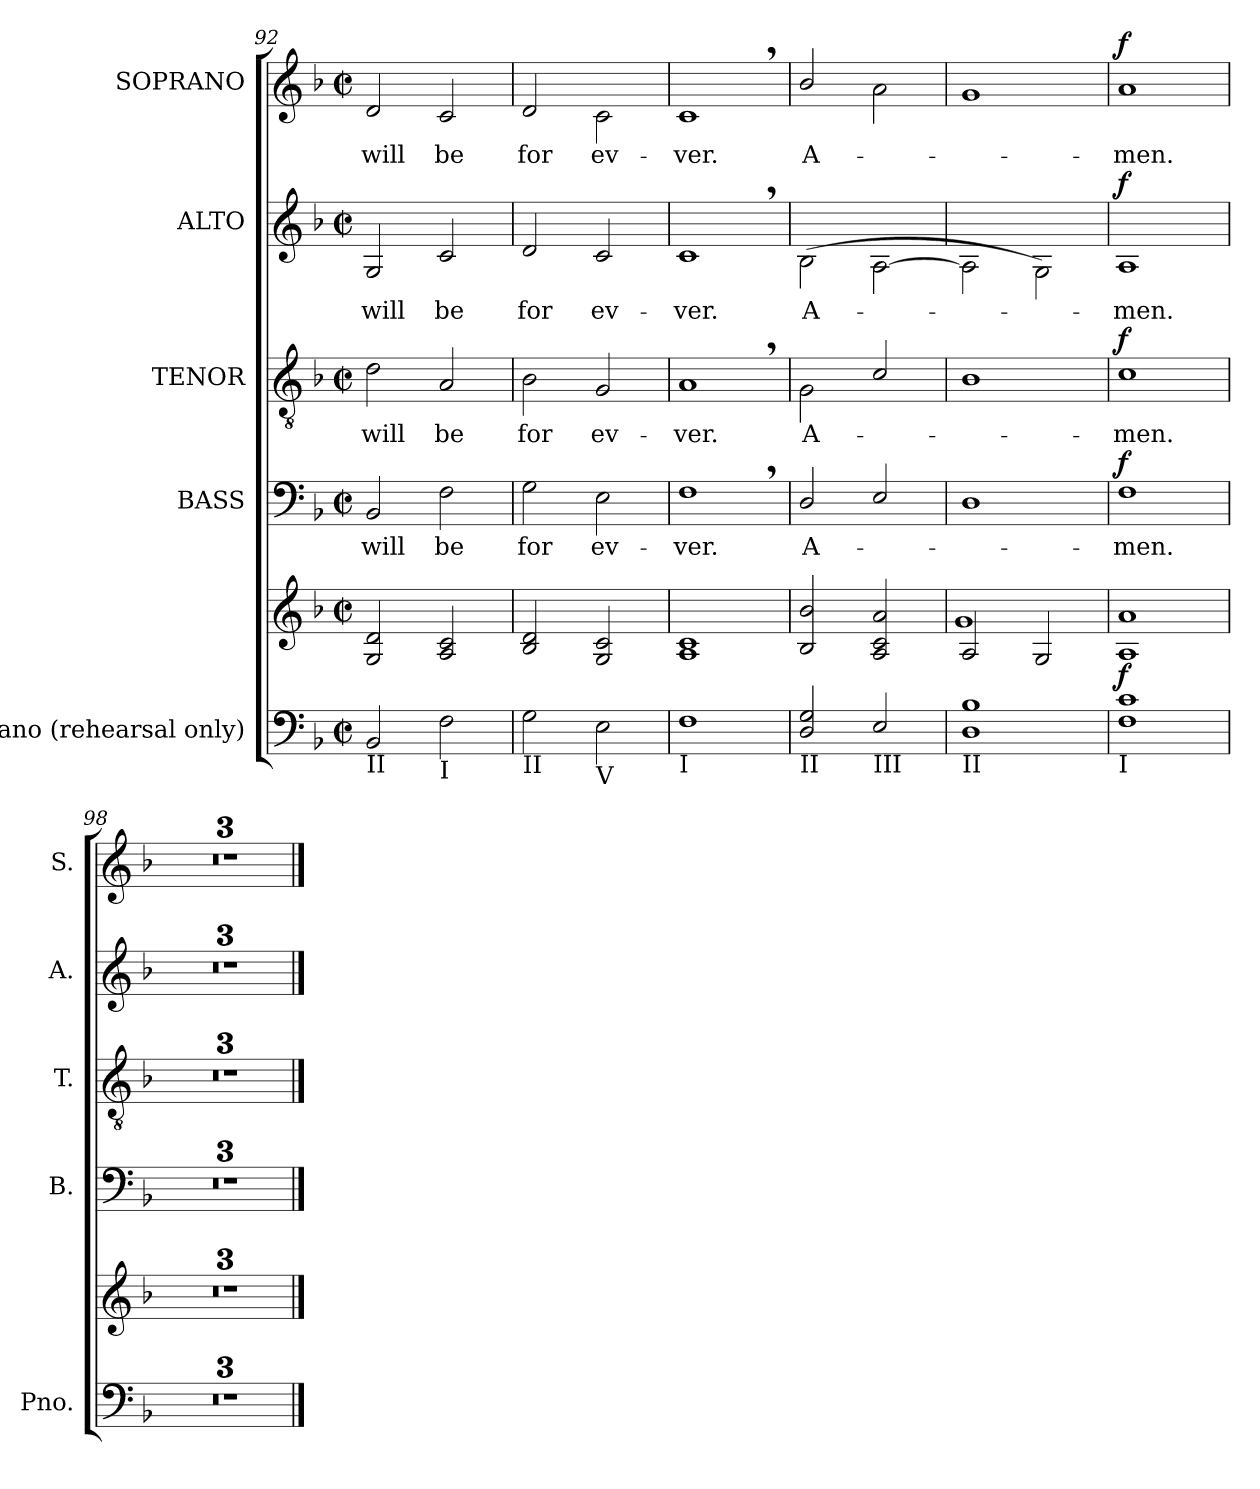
**kern	**kern	**dynam	**kern	**text	**dynam	**kern	**text	**dynam	**kern	**text	**dynam	**kern	**text	**dynam
*part5	*part5	*part5	*part4	*part4	*part4	*part3	*part3	*part3	*part2	*part2	*part2	*part1	*part1	*part1
*staff6	*staff5	*staff5/6	*staff4	*staff4	*staff4	*staff3	*staff3	*staff3	*staff2	*staff2	*staff2	*staff1	*staff1	*staff1
*I"Piano (rehearsal only)	*	*	*I"BASS	*	*	*I"TENOR	*	*	*I"ALTO	*	*	*I"SOPRANO	*	*
*I'Pno.	*	*	*I'B.	*	*	*I'T.	*	*	*I'A.	*	*	*I'S.	*	*
*clefF4	*clefG2	*	*clefF4	*	*	*clefGv2	*	*	*clefG2	*	*	*clefG2	*	*
*	*	*	*	*	*	*ITrd7c12	*	*	*	*	*	*	*	*
*k[b-]	*k[b-]	*	*k[b-]	*	*	*k[b-]	*	*	*k[b-]	*	*	*k[b-]	*	*
*F:	*F:	*	*F:	*	*	*F:	*	*	*F:	*	*	*F:	*	*
*M2/2	*M2/2	*	*M2/2	*	*	*M2/2	*	*	*M2/2	*	*	*M2/2	*	*
*met(c|)	*met(c|)	*	*met(c|)	*	*	*met(c|)	*	*	*met(c|)	*	*	*met(c|)	*	*
=92	=92	=92	=92	=92	=92	=92	=92	=92	=92	=92	=92	=92	=92	=92
!LO:TX:b:t=II	!	!	!	!	!	!	!	!	!	!	!	!	!	!
!	!	!	!	!LO:LY:b	!	!	!LO:LY:b	!	!	!LO:LY:b	!	!	!LO:LY:b	!
2BB-/	2G/ 2d/	.	2BB-/	will	.	2D\	will	.	2G/	will	.	2d/	will	.
!LO:TX:b:t=I	!	!	!	!	!	!	!	!	!	!	!	!	!	!
!	!	!	!	!LO:LY:b	!	!	!LO:LY:b	!	!	!LO:LY:b	!	!	!LO:LY:b	!
2F\	2A/ 2c/	.	2F\	be	.	2AA/	be	.	2c/	be	.	2c/	be	.
=93	=93	=93	=93	=93	=93	=93	=93	=93	=93	=93	=93	=93	=93	=93
!LO:TX:b:t=II	!	!	!	!	!	!	!	!	!	!	!	!	!	!
!	!	!	!	!LO:LY:b	!	!	!LO:LY:b	!	!	!LO:LY:b	!	!	!LO:LY:b	!
2G\	2B-/ 2d/	.	2G\	for	.	2BB-\	for	.	2d/	for	.	2d/	for	.
!LO:TX:b:t=V	!	!	!	!	!	!	!	!	!	!	!	!	!	!
!	!	!	!	!LO:LY:b	!	!	!LO:LY:b	!	!	!LO:LY:b	!	!	!LO:LY:b	!
2E\	2G/ 2c/	.	2E\	ev-	.	2GG/	ev-	.	2c/	ev-	.	2c\	ev-	.
=94	=94	=94	=94	=94	=94	=94	=94	=94	=94	=94	=94	=94	=94	=94
!LO:TX:b:t=I	!	!	!	!	!	!	!	!	!	!	!	!	!	!
!	!	!	!	!LO:LY:b	!	!	!LO:LY:b	!	!	!LO:LY:b	!	!	!LO:LY:b	!
1F	1A 1c	.	1F,>	-ver.	.	1AA,>	-ver.	.	1c,>	-ver.	.	1c,>	-ver.	.
=95	=95	=95	=95	=95	=95	=95	=95	=95	=95	=95	=95	=95	=95	=95
!LO:TX:b:t=II	!	!	!	!	!	!	!	!	!	!	!	!	!	!
!	!	!	!	!LO:LY:b	!	!	!LO:LY:b	!	!	!LO:LY:b	!	!	!LO:LY:b	!
2D/ 2G/	2B-/ 2b-/	.	2D/	A-	.	2GG\	A-	.	(>2B-\	A-	.	2b-/	A-	.
!LO:TX:b:t=III	!	!	!	!	!	!	!	!	!	!	!	!	!	!
2E/	2A/ 2c/ 2a/	.	2E/	.	.	2C/	.	.	[>2A\	.	.	2a\	.	.
!!LO:PB:g=z
=96	=96	=96	=96	=96	=96	=96	=96	=96	=96	=96	=96	=96	=96	=96
*	*^	*	*	*	*	*	*	*	*	*	*	*	*	*
!LO:TX:b:t=II	!	!	!	!	!	!	!	!	!	!	!	!	!	!	!
1D 1B-	2A/	1g	.	1D	.	.	1BB-	.	.	2A\]	.	.	1g	.	.
.	2G/	.	.	.	.	.	.	.	.	2G\)	.	.	.	.	.
*	*v	*v	*	*	*	*	*	*	*	*	*	*	*	*	*
=97	=97	=97	=97	=97	=97	=97	=97	=97	=97	=97	=97	=97	=97	=97
!LO:TX:b:t=I	!	!	!	!	!	!	!	!	!	!	!	!	!	!
!	!	!LO:DY:b	!	!LO:LY:b	!LO:DY:a	!	!LO:LY:b	!LO:DY:a	!	!LO:LY:b	!LO:DY:a	!	!LO:LY:b	!LO:DY:a
1F 1c	1A 1a	f	1F	-men.	f	1C	-men.	f	1A	-men.	f	1a	-men.	f
=98	=98	=98	=98	=98	=98	=98	=98	=98	=98	=98	=98	=98	=98	=98
1r	1r	.	1r	.	.	1r	.	.	1r	.	.	1r	.	.
=99	=99	=99	=99	=99	=99	=99	=99	=99	=99	=99	=99	=99	=99	=99
1r	1r	.	1r	.	.	1r	.	.	1r	.	.	1r	.	.
=100	=100	=100	=100	=100	=100	=100	=100	=100	=100	=100	=100	=100	=100	=100
1r	1r	.	1r	.	.	1r	.	.	1r	.	.	1r	.	.
==	==	==	==	==	==	==	==	==	==	==	==	==	==	==
*-	*-	*-	*-	*-	*-	*-	*-	*-	*-	*-	*-	*-	*-	*-
